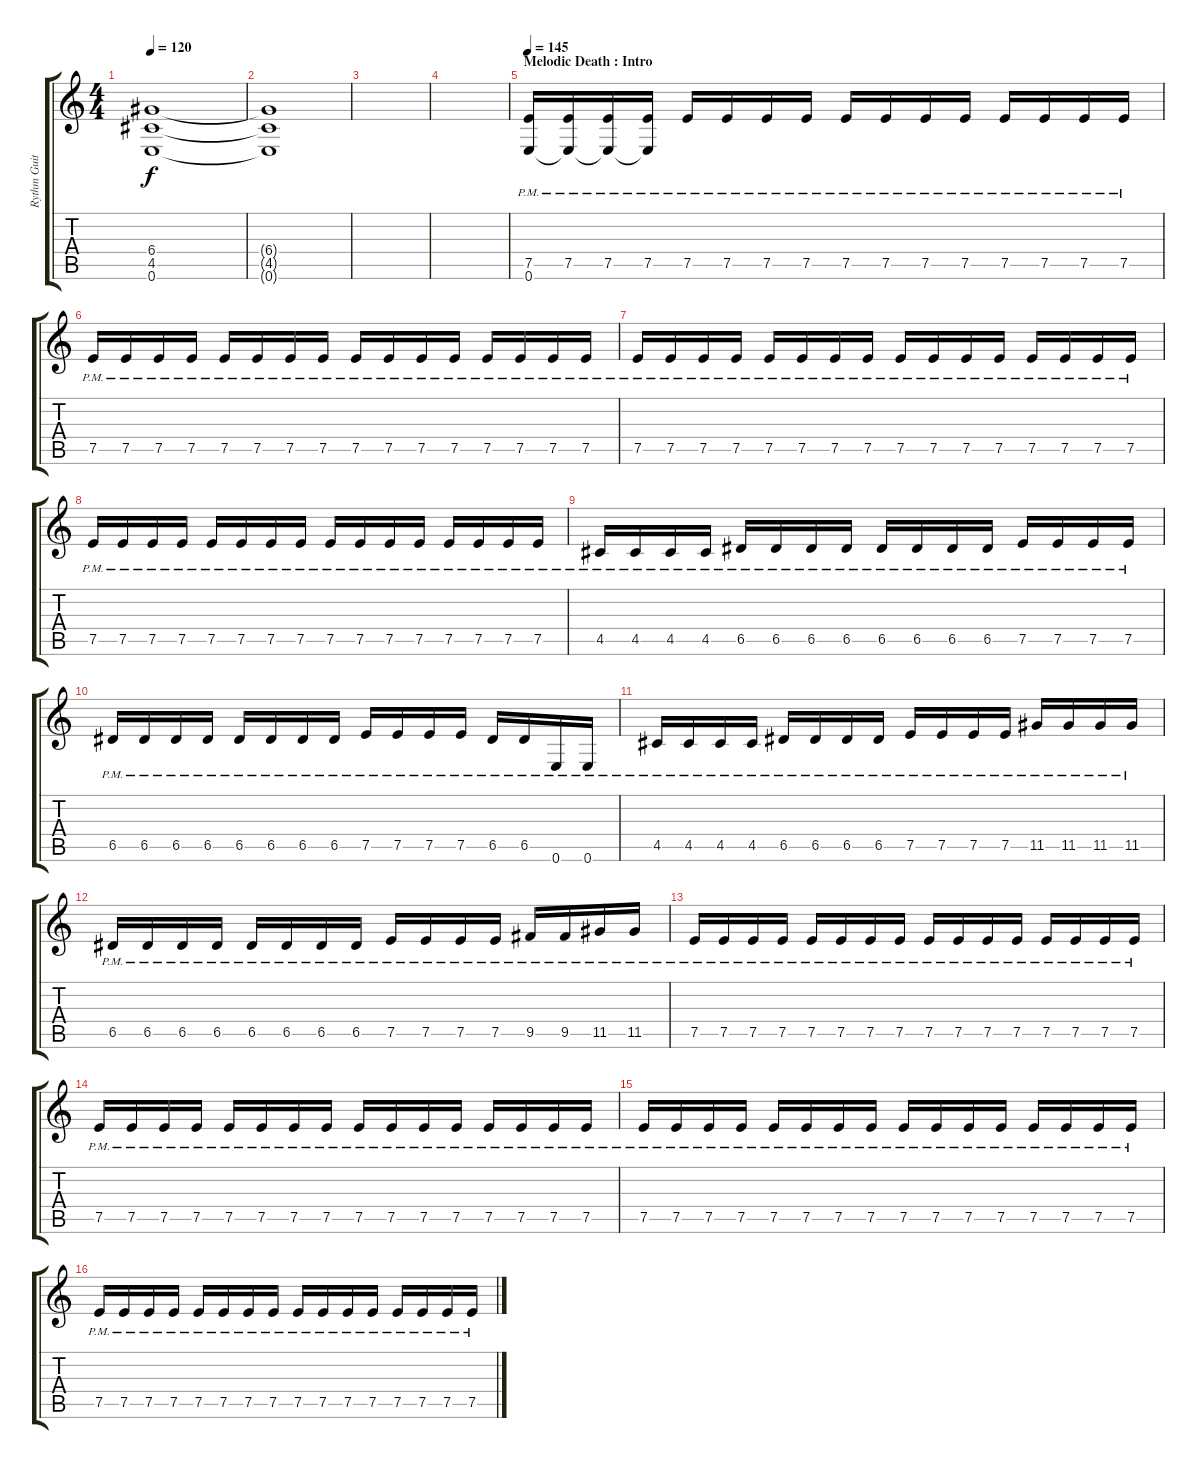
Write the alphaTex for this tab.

\track ("Rythm Guitars" "Rythm Guit") {instrument distortionguitar}
\staff {score tabs}
\tuning (E4 B3 G3 D3 A2 E2) {hide}
\ts (4 4)
\tempo 120
\clef g2
\ks c
(6.4{t} 4.5{t} 0.6{t}).1{dy f} |
(6.4{t} 4.5{t} 0.6{t}).1 |
|
|
\section ("" "Melodic Death : Intro")
\tempo 145
(7.5{pm} 0.6).16{volume 14} (7.5{pm} 0.6{t}).16 (7.5{pm} 0.6{t}).16 (7.5{pm} 0.6{t}).16 7.5{pm}.16 7.5{pm}.16 7.5{pm}.16 7.5{pm}.16 7.5{pm}.16 7.5{pm}.16 7.5{pm}.16 7.5{pm}.16 7.5{pm}.16 7.5{pm}.16 7.5{pm}.16 7.5{pm}.16 |
7.5{pm}.16 7.5{pm}.16 7.5{pm}.16 7.5{pm}.16 7.5{pm}.16 7.5{pm}.16 7.5{pm}.16 7.5{pm}.16 7.5{pm}.16 7.5{pm}.16 7.5{pm}.16 7.5{pm}.16 7.5{pm}.16 7.5{pm}.16 7.5{pm}.16 7.5{pm}.16 |
7.5{pm}.16 7.5{pm}.16 7.5{pm}.16 7.5{pm}.16 7.5{pm}.16 7.5{pm}.16 7.5{pm}.16 7.5{pm}.16 7.5{pm}.16 7.5{pm}.16 7.5{pm}.16 7.5{pm}.16 7.5{pm}.16 7.5{pm}.16 7.5{pm}.16 7.5{pm}.16 |
7.5{pm}.16 7.5{pm}.16 7.5{pm}.16 7.5{pm}.16 7.5{pm}.16 7.5{pm}.16 7.5{pm}.16 7.5{pm}.16 7.5{pm}.16 7.5{pm}.16 7.5{pm}.16 7.5{pm}.16 7.5{pm}.16 7.5{pm}.16 7.5{pm}.16 7.5{pm}.16 |
4.5{pm}.16 4.5{pm}.16 4.5{pm}.16 4.5{pm}.16 6.5{pm}.16 6.5{pm}.16 6.5{pm}.16 6.5{pm}.16 6.5{pm}.16 6.5{pm}.16 6.5{pm}.16 6.5{pm}.16 7.5{pm}.16 7.5{pm}.16 7.5{pm}.16 7.5{pm}.16 |
6.5{pm}.16 6.5{pm}.16 6.5{pm}.16 6.5{pm}.16 6.5{pm}.16 6.5{pm}.16 6.5{pm}.16 6.5{pm}.16 7.5{pm}.16 7.5{pm}.16 7.5{pm}.16 7.5{pm}.16 6.5{pm}.16 6.5{pm}.16 0.6{pm}.16 0.6{pm}.16 |
4.5{pm}.16 4.5{pm}.16 4.5{pm}.16 4.5{pm}.16 6.5{pm}.16 6.5{pm}.16 6.5{pm}.16 6.5{pm}.16 7.5{pm}.16 7.5{pm}.16 7.5{pm}.16 7.5{pm}.16 11.5{pm}.16 11.5{pm}.16 11.5{pm}.16 11.5{pm}.16 |
6.5{pm}.16 6.5{pm}.16 6.5{pm}.16 6.5{pm}.16 6.5{pm}.16 6.5{pm}.16 6.5{pm}.16 6.5{pm}.16 7.5{pm}.16 7.5{pm}.16 7.5{pm}.16 7.5{pm}.16 9.5{pm}.16 9.5{pm}.16 11.5{pm}.16 11.5{pm}.16 |
7.5{pm}.16 7.5{pm}.16 7.5{pm}.16 7.5{pm}.16 7.5{pm}.16 7.5{pm}.16 7.5{pm}.16 7.5{pm}.16 7.5{pm}.16 7.5{pm}.16 7.5{pm}.16 7.5{pm}.16 7.5{pm}.16 7.5{pm}.16 7.5{pm}.16 7.5{pm}.16 |
7.5{pm}.16 7.5{pm}.16 7.5{pm}.16 7.5{pm}.16 7.5{pm}.16 7.5{pm}.16 7.5{pm}.16 7.5{pm}.16 7.5{pm}.16 7.5{pm}.16 7.5{pm}.16 7.5{pm}.16 7.5{pm}.16 7.5{pm}.16 7.5{pm}.16 7.5{pm}.16 |
7.5{pm}.16 7.5{pm}.16 7.5{pm}.16 7.5{pm}.16 7.5{pm}.16 7.5{pm}.16 7.5{pm}.16 7.5{pm}.16 7.5{pm}.16 7.5{pm}.16 7.5{pm}.16 7.5{pm}.16 7.5{pm}.16 7.5{pm}.16 7.5{pm}.16 7.5{pm}.16 |
7.5{pm}.16 7.5{pm}.16 7.5{pm}.16 7.5{pm}.16 7.5{pm}.16 7.5{pm}.16 7.5{pm}.16 7.5{pm}.16 7.5{pm}.16 7.5{pm}.16 7.5{pm}.16 7.5{pm}.16 7.5{pm}.16 7.5{pm}.16 7.5{pm}.16 7.5{pm}.16
